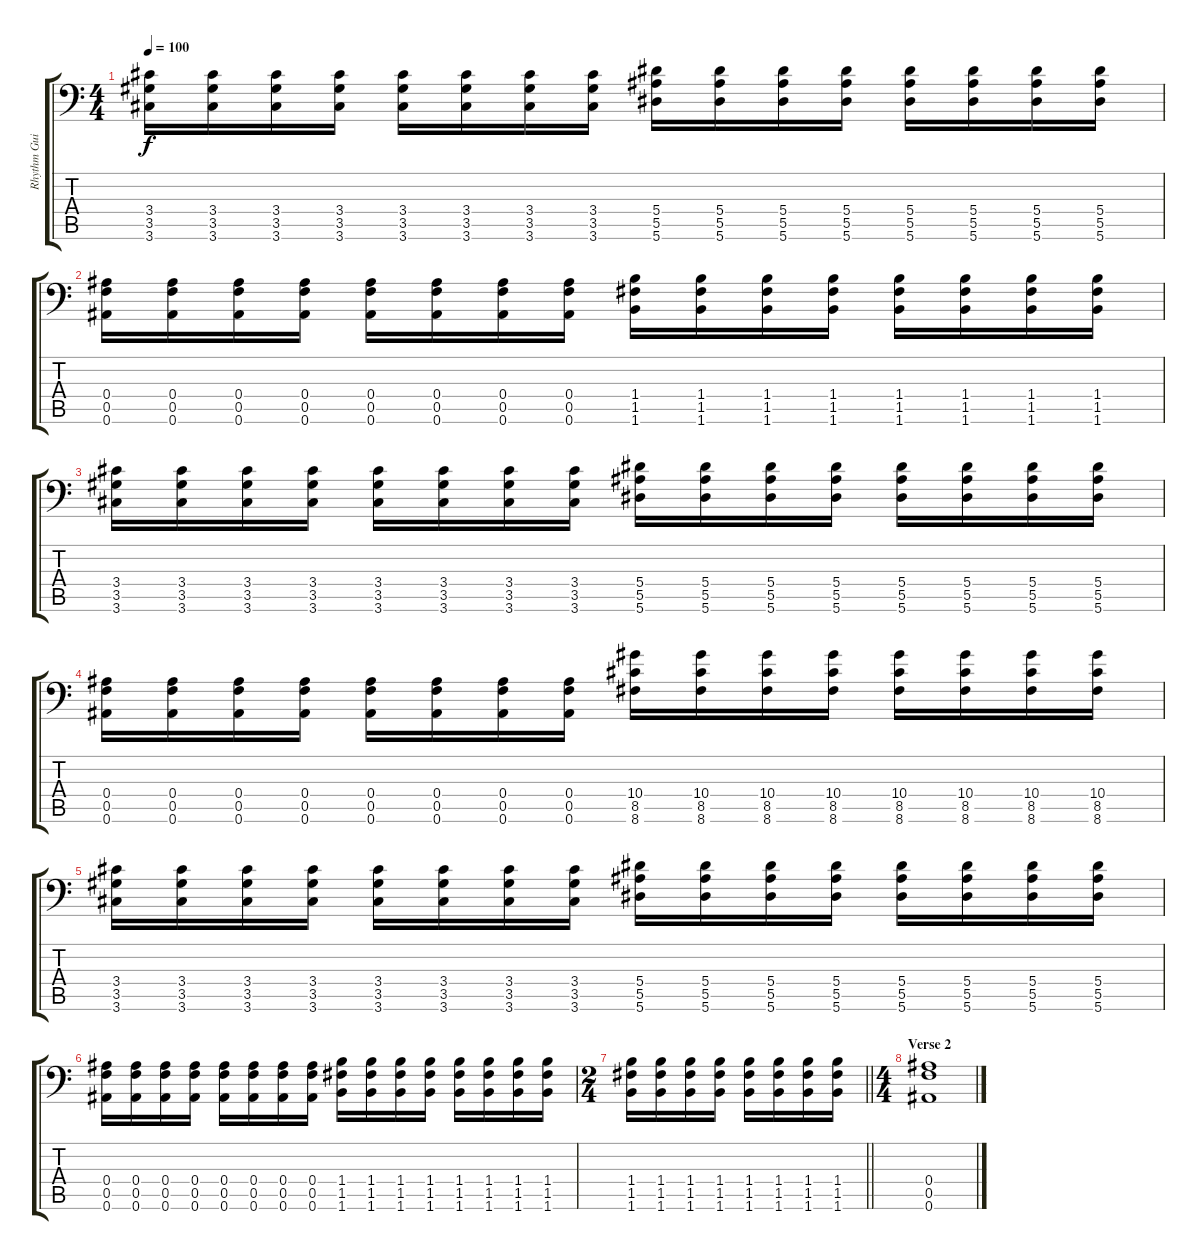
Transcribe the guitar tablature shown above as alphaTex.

\track ("Rhythm Guitar +" "Rhythm Gui") {instrument overdrivenguitar}
\staff {score tabs}
\tuning (C4 G3 Eb3 Bb2 F2 Bb1) {hide}
\ts (4 4)
\tempo 100
\clef f4
\ks c
(3.4 3.5 3.6).16{dy f} (3.4 3.5 3.6).16 (3.4 3.5 3.6).16 (3.4 3.5 3.6).16 (3.4 3.5 3.6).16 (3.4 3.5 3.6).16 (3.4 3.5 3.6).16 (3.4 3.5 3.6).16 (5.4 5.5 5.6).16 (5.4 5.5 5.6).16 (5.4 5.5 5.6).16 (5.4 5.5 5.6).16 (5.4 5.5 5.6).16 (5.4 5.5 5.6).16 (5.4 5.5 5.6).16 (5.4 5.5 5.6).16 |
(0.4 0.5 0.6).16 (0.4 0.5 0.6).16 (0.4 0.5 0.6).16 (0.4 0.5 0.6).16 (0.4 0.5 0.6).16 (0.4 0.5 0.6).16 (0.4 0.5 0.6).16 (0.4 0.5 0.6).16 (1.4 1.5 1.6).16 (1.4 1.5 1.6).16 (1.4 1.5 1.6).16 (1.4 1.5 1.6).16 (1.4 1.5 1.6).16 (1.4 1.5 1.6).16 (1.4 1.5 1.6).16 (1.4 1.5 1.6).16 |
(3.4 3.5 3.6).16 (3.4 3.5 3.6).16 (3.4 3.5 3.6).16 (3.4 3.5 3.6).16 (3.4 3.5 3.6).16 (3.4 3.5 3.6).16 (3.4 3.5 3.6).16 (3.4 3.5 3.6).16 (5.4 5.5 5.6).16 (5.4 5.5 5.6).16 (5.4 5.5 5.6).16 (5.4 5.5 5.6).16 (5.4 5.5 5.6).16 (5.4 5.5 5.6).16 (5.4 5.5 5.6).16 (5.4 5.5 5.6).16 |
(0.4 0.5 0.6).16 (0.4 0.5 0.6).16 (0.4 0.5 0.6).16 (0.4 0.5 0.6).16 (0.4 0.5 0.6).16 (0.4 0.5 0.6).16 (0.4 0.5 0.6).16 (0.4 0.5 0.6).16 (10.4 8.5 8.6).16 (10.4 8.5 8.6).16 (10.4 8.5 8.6).16 (10.4 8.5 8.6).16 (10.4 8.5 8.6).16 (10.4 8.5 8.6).16 (10.4 8.5 8.6).16 (10.4 8.5 8.6).16 |
(3.4 3.5 3.6).16 (3.4 3.5 3.6).16 (3.4 3.5 3.6).16 (3.4 3.5 3.6).16 (3.4 3.5 3.6).16 (3.4 3.5 3.6).16 (3.4 3.5 3.6).16 (3.4 3.5 3.6).16 (5.4 5.5 5.6).16 (5.4 5.5 5.6).16 (5.4 5.5 5.6).16 (5.4 5.5 5.6).16 (5.4 5.5 5.6).16 (5.4 5.5 5.6).16 (5.4 5.5 5.6).16 (5.4 5.5 5.6).16 |
(0.4 0.5 0.6).16 (0.4 0.5 0.6).16 (0.4 0.5 0.6).16 (0.4 0.5 0.6).16 (0.4 0.5 0.6).16 (0.4 0.5 0.6).16 (0.4 0.5 0.6).16 (0.4 0.5 0.6).16 (1.4 1.5 1.6).16 (1.4 1.5 1.6).16 (1.4 1.5 1.6).16 (1.4 1.5 1.6).16 (1.4 1.5 1.6).16 (1.4 1.5 1.6).16 (1.4 1.5 1.6).16 (1.4 1.5 1.6).16 |
\ts (2 4)
\barLineRight lightlight
(1.4 1.5 1.6).16 (1.4 1.5 1.6).16 (1.4 1.5 1.6).16 (1.4 1.5 1.6).16 (1.4 1.5 1.6).16 (1.4 1.5 1.6).16 (1.4 1.5 1.6).16 (1.4 1.5 1.6).16 |
\ts (4 4)
\section ("" "Verse 2")
(0.4 0.5 0.6).1
